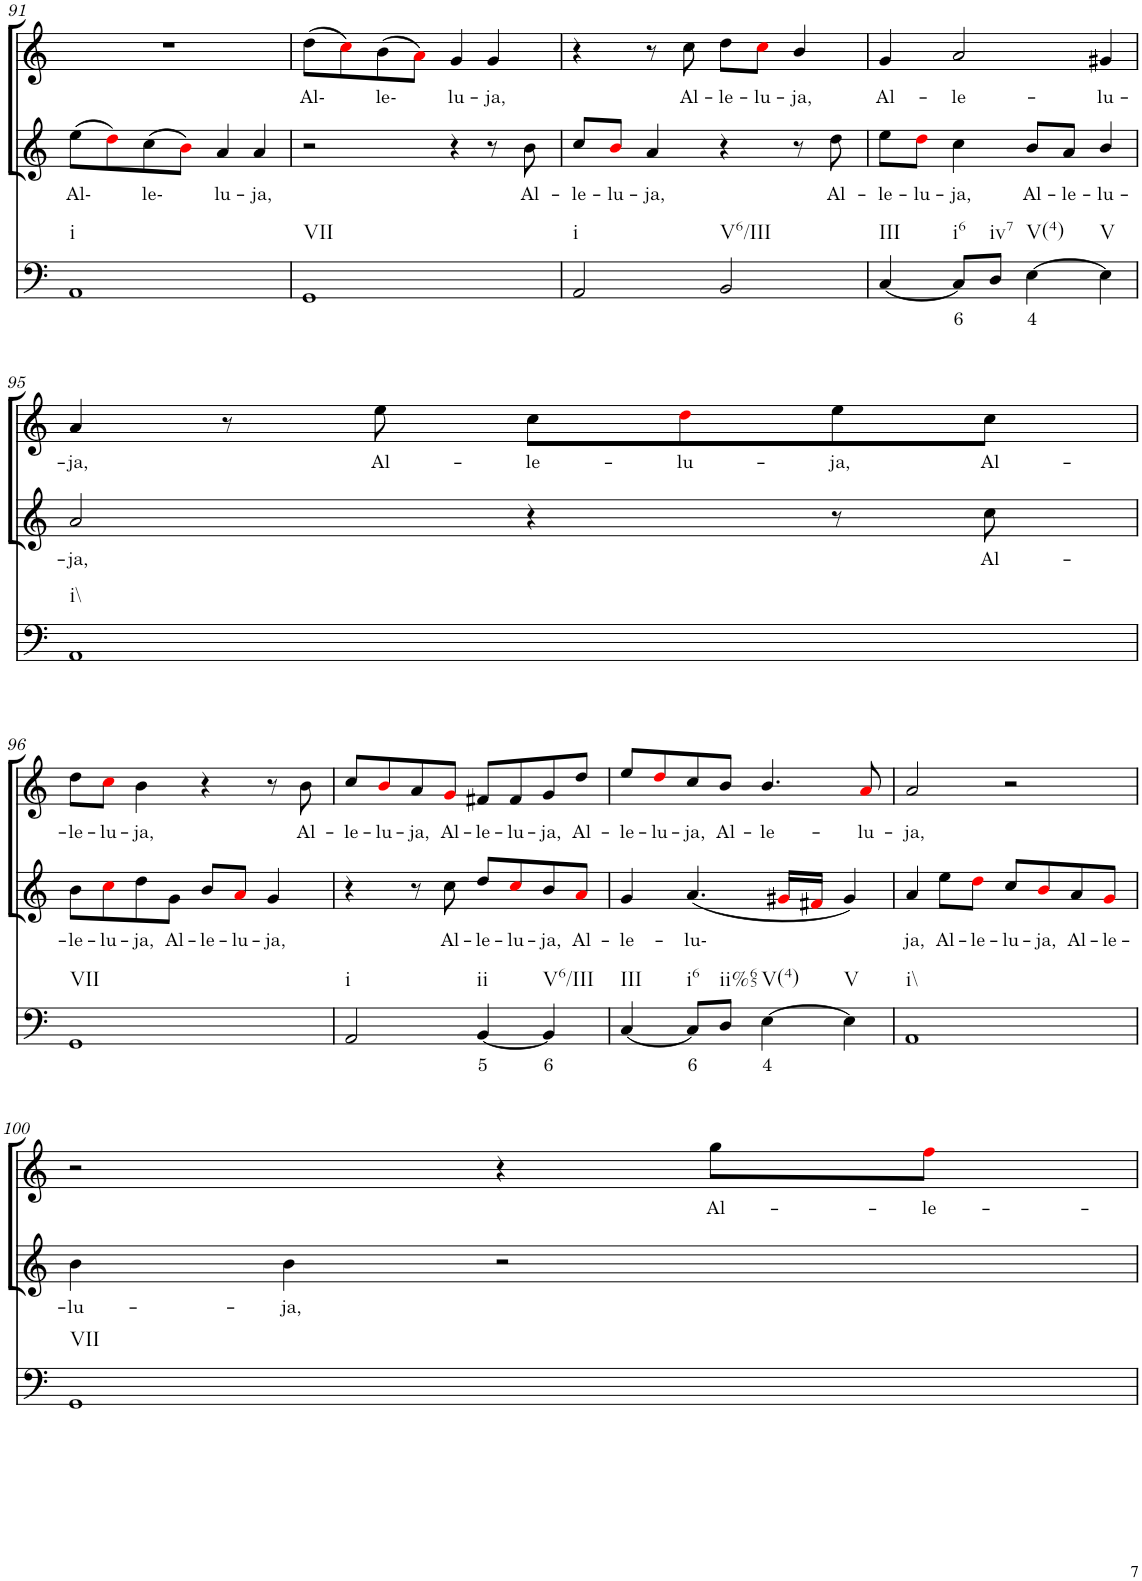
**kern	**text	**kern	**text	**kern	**text
*part3	*part3	*part2	*part2	*part1	*part1
*staff3	*staff3	*staff2	*staff2	*staff1	*staff1
*I"Continuo	*	*I"Soprano II	*	*I"Soprano I	*
!!LO:PB:g=z
*clefF4	*	*clefG2	*	*clefG2	*
*k[]	*	*k[]	*	*k[]	*
*M4/4	*	*M4/4	*	*M4/4	*
=91	=91	=91	=91	=91	=91
!LO:TX:b:t=i	!	!	!	!	!
!	!	!	!LO:LY:b	!	!
1AA	.	(8ee\L	Al-	1r	.
.	.	8ddi\)	.	.	.
!	!	!	!LO:LY:b	!	!
.	.	(8cc\	le-	.	.
.	.	8bi\J)	.	.	.
!	!	!	!LO:LY:b	!	!
.	.	4a/	lu-	.	.
!	!	!	!LO:LY:b	!	!
.	.	4a/	ja,	.	.
=92	=92	=92	=92	=92	=92
!LO:TX:b:t=VII	!	!	!	!	!
!	!	!	!	!	!LO:LY:b
1GG	.	2r	.	(8dd\L	Al-
.	.	.	.	8cci\)	.
!	!	!	!	!	!LO:LY:b
.	.	.	.	(8b\	le-
.	.	.	.	8ai\J)	.
!	!	!	!	!	!LO:LY:b
.	.	4r	.	4g/	lu-
!	!	!	!	!	!LO:LY:b
.	.	8r	.	4g/	ja,
!	!	!	!LO:LY:b	!	!
.	.	8b\	Al-	.	.
=93	=93	=93	=93	=93	=93
!LO:TX:b:t=i	!	!	!	!	!
!	!	!	!LO:LY:b	!	!
2AA/	.	8cc/L	le-	4r	.
!	!	!	!LO:LY:b	!	!
.	.	8bi/J	lu-	.	.
!	!	!	!LO:LY:b	!	!
.	.	4a/	ja,	8r	.
!	!	!	!	!	!LO:LY:b
.	.	.	.	8cc\	Al-
!LO:TX:b:t=V6/III	!	!	!	!	!
!	!	!	!	!	!LO:LY:b
2BB/	.	4r	.	8dd\L	le-
!	!	!	!	!	!LO:LY:b
.	.	.	.	8cci\J	lu-
!	!	!	!	!	!LO:LY:b
.	.	8r	.	4b/	ja,
!	!	!	!LO:LY:b	!	!
.	.	8dd\	Al-	.	.
=94	=94	=94	=94	=94	=94
!LO:TX:b:t=III	!	!	!	!	!
!	!	!	!LO:LY:b	!	!LO:LY:b
[4C/	.	8ee\L	le-	4g/	Al-
!	!	!	!LO:LY:b	!	!
.	.	8ddi\J	lu-	.	.
!LO:TX:b:t=i6	!	!	!	!	!
!	!LO:LY:b	!	!LO:LY:b	!	!LO:LY:b
8C/L]	6	4cc\	ja,	2a/	le-
!LO:TX:b:t=iv7	!	!	!	!	!
8D/J	.	.	.	.	.
!LO:TX:b:t=V(4)	!	!	!	!	!
!	!LO:LY:b	!	!LO:LY:b	!	!
[4E\	4	8b/L	Al-	.	.
!	!	!	!LO:LY:b	!	!
.	.	8a/J	le-	.	.
!LO:TX:b:t=V	!	!	!	!	!
!	!	!	!LO:LY:b	!	!LO:LY:b
4E\]	.	4b/	lu-	4g#X/	lu-
!!LO:LB:g=z
=95	=95	=95	=95	=95	=95
!LO:TX:b:t=i\\	!	!	!	!	!
!	!	!	!LO:LY:b	!	!LO:LY:b
1AA	.	2a/	ja,	4a/	ja,
.	.	.	.	8r	.
!	!	!	!	!	!LO:LY:b
.	.	.	.	8ee\	Al-
!	!	!	!	!	!LO:LY:b
.	.	4r	.	8cc\L	le-
!	!	!	!	!	!LO:LY:b
.	.	.	.	8ddi\	lu-
!	!	!	!	!	!LO:LY:b
.	.	8r	.	8ee\	ja,
!	!	!	!LO:LY:b	!	!LO:LY:b
.	.	8cc\	Al-	8cc\J	Al-
!!LO:LB:g=z
=96	=96	=96	=96	=96	=96
!LO:TX:b:t=VII	!	!	!	!	!
!	!	!	!LO:LY:b	!	!LO:LY:b
1GG	.	8b\L	le-	8dd\L	le-
!	!	!	!LO:LY:b	!	!LO:LY:b
.	.	8cci\	lu-	8cci\J	lu-
!	!	!	!LO:LY:b	!	!LO:LY:b
.	.	8dd\	ja,	4b\	ja,
!	!	!	!LO:LY:b	!	!
.	.	8g\J	Al-	.	.
!	!	!	!LO:LY:b	!	!
.	.	8b/L	le-	4r	.
!	!	!	!LO:LY:b	!	!
.	.	8ai/J	lu-	.	.
!	!	!	!LO:LY:b	!	!
.	.	4g/	ja,	8r	.
!	!	!	!	!	!LO:LY:b
.	.	.	.	8b\	Al-
=97	=97	=97	=97	=97	=97
!LO:TX:b:t=i	!	!	!	!	!
!	!	!	!	!	!LO:LY:b
2AA/	.	4r	.	8cc/L	le-
!	!	!	!	!	!LO:LY:b
.	.	.	.	8bi/	lu-
!	!	!	!	!	!LO:LY:b
.	.	8r	.	8a/	ja,
!	!	!	!LO:LY:b	!	!LO:LY:b
.	.	8cc\	Al-	8gi/J	Al-
!LO:TX:b:t=ii	!	!	!	!	!
!	!LO:LY:b	!	!LO:LY:b	!	!LO:LY:b
[4BB/	5	8dd/L	le-	8f#X/L	le-
!	!	!	!LO:LY:b	!	!LO:LY:b
.	.	8cci/	lu-	8f#/	lu-
!LO:TX:b:t=V6/III	!	!	!	!	!
!	!LO:LY:b	!	!LO:LY:b	!	!LO:LY:b
4BB/]	6	8b/	ja,	8g/	ja,
!	!	!	!LO:LY:b	!	!LO:LY:b
.	.	8ai/J	Al-	8dd/J	Al-
=98	=98	=98	=98	=98	=98
!LO:TX:b:t=III	!	!	!	!	!
!	!	!	!LO:LY:b	!	!LO:LY:b
[4C/	.	4g/	le-	8ee/L	le-
!	!	!	!	!	!LO:LY:b
.	.	.	.	8ddi/	lu-
!LO:TX:b:t=i6	!	!	!	!	!
!	!LO:LY:b	!	!LO:LY:b	!	!LO:LY:b
8C/L]	6	(4.a/	lu-	8cc/	ja,
!LO:TX:b:t=ii%65	!	!	!	!	!
!	!	!	!	!	!LO:LY:b
8D/J	.	.	.	8b/J	Al-
!LO:TX:b:t=V(4)	!	!	!	!	!
!	!LO:LY:b	!	!	!	!LO:LY:b
[4E\	4	.	.	4.b/	le-
.	.	16g#Xi/LL	.	.	.
.	.	16f#Xi/JJ	.	.	.
!LO:TX:b:t=V	!	!	!	!	!
4E\]	.	4g#/)	.	.	.
!	!	!	!	!	!LO:LY:b
.	.	.	.	8ai/	lu-
=99	=99	=99	=99	=99	=99
!LO:TX:b:t=i\\	!	!	!	!	!
!	!	!	!LO:LY:b	!	!LO:LY:b
1AA	.	4a/	ja,	2a/	ja,
!	!	!	!LO:LY:b	!	!
.	.	8ee\L	Al-	.	.
!	!	!	!LO:LY:b	!	!
.	.	8ddi\J	le-	.	.
!	!	!	!LO:LY:b	!	!
.	.	8cc/L	lu-	2r	.
!	!	!	!LO:LY:b	!	!
.	.	8bi/	ja,	.	.
!	!	!	!LO:LY:b	!	!
.	.	8a/	Al-	.	.
!	!	!	!LO:LY:b	!	!
.	.	8gi/J	le-	.	.
!!LO:LB:g=z
=100	=100	=100	=100	=100	=100
!LO:TX:b:t=VII	!	!	!	!	!
!	!	!	!LO:LY:b	!	!
1GG	.	4b\	lu-	2r	.
!	!	!	!LO:LY:b	!	!
.	.	4b\	ja,	.	.
.	.	2r	.	4r	.
!	!	!	!	!	!LO:LY:b
.	.	.	.	8gg\L	Al-
!	!	!	!	!	!LO:LY:b
.	.	.	.	8ffi\J	le-
=	=	=	=	=	=
*-	*-	*-	*-	*-	*-
